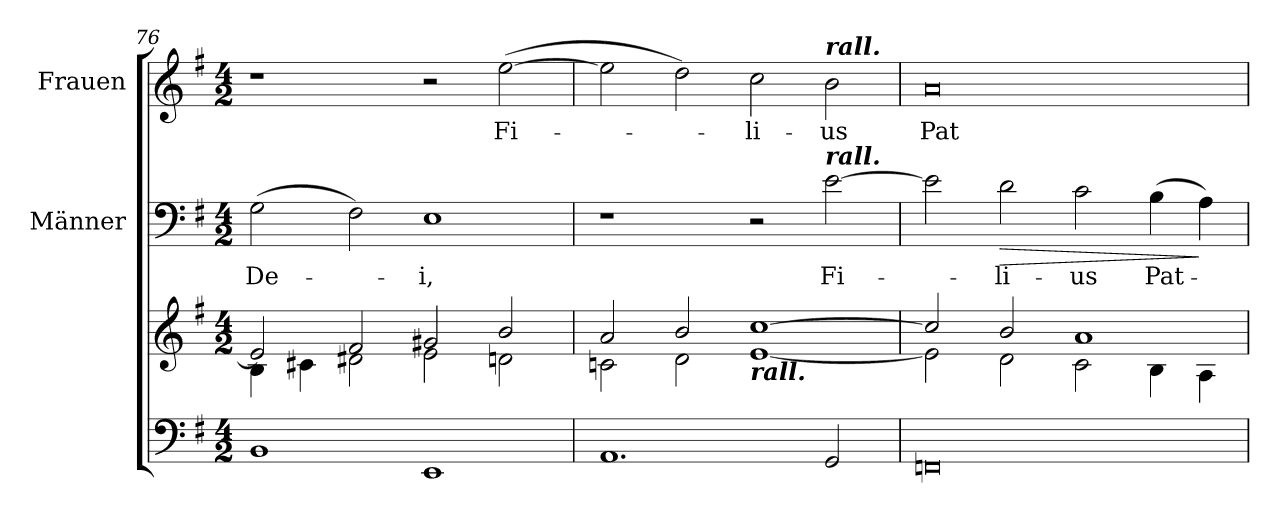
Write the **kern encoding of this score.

**kern	**kern	**kern	**text	**dynam	**kern	**text
*part3	*part3	*part2	*part2	*part2	*part1	*part1
*staff4	*staff3	*staff2	*staff2	*staff2	*staff1	*staff1
*	*	*I"Männer	*	*	*I"Frauen	*
!!LO:PB:g=z
*clefF4	*clefG2	*clefF4	*	*	*clefG2	*
*k[f#]	*k[f#]	*k[f#]	*	*	*k[f#]	*
*G:	*G:	*G:	*	*	*G:	*
*M4/2	*M4/2	*M4/2	*	*	*M4/2	*
=76	=76	=76	=76	=76	=76	=76
*	*^	*	*	*	*	*
!	!	!	!	!LO:LY:b	!	!	!
1BB	2e/]	4B\	(>2G\	De-	.	1r	.
.	.	4c#X\	.	.	.	.	.
.	2f#/	2d#X\	2F#\)	.	.	.	.
!	!	!	!	!LO:LY:b	!	!	!
1EE	2g#X/	2e\	1E	-i,	.	2r	.
!	!	!	!	!	!	!	!LO:LY:b
.	2b/	2dn\	.	.	.	(>[2ee\	Fi-
=77	=77	=77	=77	=77	=77	=77	=77
1.AA	2a/	2cn\	1r	.	.	2ee\]	.
.	2b/	2d\	.	.	.	2dd\)	.
!	!LO:TX:b:Bi:t=rall.	!	!	!	!	!	!
!	!	!	!	!	!	!	!LO:LY:b
.	[>1cc	[<1e	2r	.	.	2cc\	-li-
!	!	!	!	!	!	!LO:TX:a:Bi:t=rall.	!
!	!	!	!LO:TX:a:Bi:t=rall.	!	!	!	!
!	!	!	!	!LO:LY:b	!	!	!LO:LY:b
2GG/	.	.	[2e\	Fi-	.	2b\	-us
=78	=78	=78	=78	=78	=78	=78	=78
!	!	!	!	!	!	!	!LO:LY:b
0FFn	2cc/]	2e\]	2e\]	.	.	0a	Pat-
!	!	!	!	!LO:LY:b	!LO:HP:b	!	!
.	2b/	2d\	2d\	-li-	>	.	.
!	!	!	!	!LO:LY:b	!	!	!
.	1a	2c\	2c\	-us	.	.	.
!	!	!	!	!LO:LY:b	!	!	!
.	.	4B\	(>4B\	Pat-	.	.	.
.	.	4A\	4A\)	.	]	.	.
*	*v	*v	*	*	*	*	*
=	=	=	=	=	=	=
*-	*-	*-	*-	*-	*-	*-
